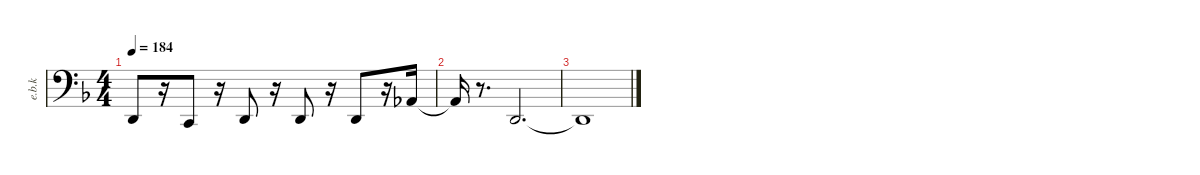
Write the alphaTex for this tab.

\defaultSystemsLayout 4
\hideDynamics
\bracketExtendMode nobrackets
\otherSystemsTrackNameOrientation horizontal
\track ("Electric Bass Kool" "e.b.k") {instrument electricbassfinger}
\staff {score}
\tuning (F2 C2 G1 C1)
\ts (4 4)
\tempo 184
\clef f4
\ks dminor
2.4{acc forcenatural}.8{dy ff beam Up} r.16{beam Up} 0.4{acc forcenatural}.8{beam Up} r.16{beam Up} 2.4{acc forcenatural}.8{beam Up} r.16{beam Up} 2.4{acc forcenatural}.8{beam Up} r.16{beam Up} 2.4{acc forcenatural}.8{beam Up} r.16{beam Up} 8.4{acc b}.16{beam Up} |
8.4{t acc b}.16{beam Up} r.8{d beam Up} 2.4{acc forcenatural}.2{d beam Up} |
2.4{t acc forcenatural}.1{beam Up}
